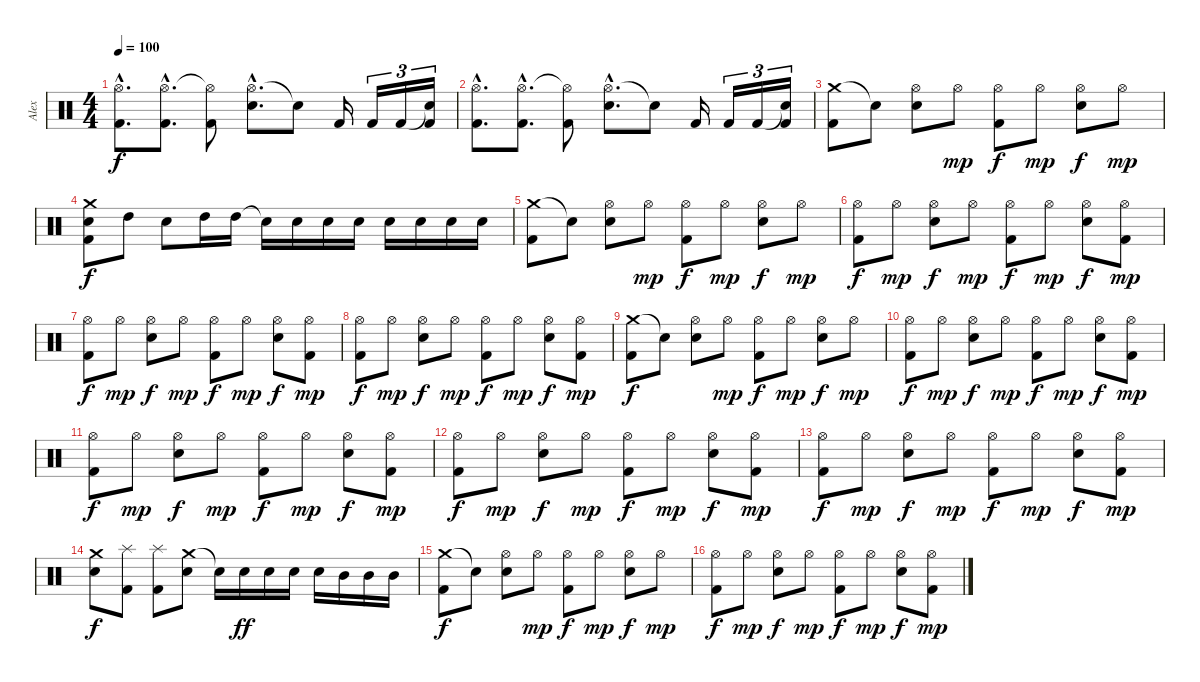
\track ("Alex" "Alex") {instrument percussion}
\staff {score}
\articulation defaults
\ts (4 4)
\tempo 100
\clef neutral
\ks c
("Hi-Hat (open)"{hac} "Kick (hit) 2"{hac}).8{d dy f} ("Hi-Hat (open)"{hac} "Kick (hit) 2"{hac}).8{d} ("Hi-Hat (open)"{t} "Kick (hit) 2").8 ("Hi-Hat (open)"{hac} "Electric Snare (hit)"{hac}).8{d} "Snare (hit)"{t}.8 "Kick (hit) 2".16 "Kick (hit) 2".16{tu (3 2)} "Kick (hit) 2".16{tu (3 2)} ("Snare (hit)"{t} "Kick (hit) 2").16{tu (3 2)} |
("Hi-Hat (open)"{hac} "Kick (hit) 2"{hac}).8{d} ("Hi-Hat (open)"{hac} "Kick (hit) 2"{hac}).8{d} ("Hi-Hat (open)"{t} "Kick (hit) 2").8 ("Hi-Hat (open)"{hac} "Electric Snare (hit)"{hac}).8{d} "Snare (hit)"{t}.8 "Kick (hit) 2".16 "Kick (hit) 2".16{tu (3 2)} "Kick (hit) 2".16{tu (3 2)} ("Snare (hit)"{t} "Kick (hit) 2").16{tu (3 2)} |
("Crash medium (hit)" "Kick (hit) 2").8 "Snare (hit)"{t}.8 ("Hi-Hat (open)" "Electric Snare (hit)").8 "Hi-Hat (open)".8{dy mp} ("Hi-Hat (open)" "Kick (hit) 2").8{dy f} "Hi-Hat (open)".8{dy mp} ("Hi-Hat (open)" "Electric Snare (hit)").8{dy f} "Hi-Hat (open)".8{dy mp} |
("Crash medium (hit)" "Electric Snare (hit)" "Kick (hit) 2").8{dy f} "High Tom (hit)".8 "Electric Snare (hit)".8 "High Tom (hit)".16 "High Tom (hit)".16 "Snare (hit)"{t}.16 "Electric Snare (hit)".16 "Electric Snare (hit)".16 "Electric Snare (hit)".16 "Electric Snare (hit)".16 "Electric Snare (hit)".16 "Electric Snare (hit)".16 "Electric Snare (hit)".16 |
("Crash medium (hit)" "Kick (hit) 2").8 "Snare (hit)"{t}.8 ("Hi-Hat (open)" "Electric Snare (hit)").8 "Hi-Hat (open)".8{dy mp} ("Hi-Hat (open)" "Kick (hit) 2").8{dy f} "Hi-Hat (open)".8{dy mp} ("Hi-Hat (open)" "Electric Snare (hit)").8{dy f} "Hi-Hat (open)".8{dy mp} |
("Hi-Hat (open)" "Kick (hit) 2").8{dy f} "Hi-Hat (open)".8{dy mp} ("Hi-Hat (open)" "Electric Snare (hit)").8{dy f} "Hi-Hat (open)".8{dy mp} ("Hi-Hat (open)" "Kick (hit) 2").8{dy f} "Hi-Hat (open)".8{dy mp} ("Hi-Hat (open)" "Electric Snare (hit)").8{dy f} ("Hi-Hat (open)" "Kick (hit) 2").8{dy mp} |
("Hi-Hat (open)" "Kick (hit) 2").8{dy f} "Hi-Hat (open)".8{dy mp} ("Hi-Hat (open)" "Electric Snare (hit)").8{dy f} "Hi-Hat (open)".8{dy mp} ("Hi-Hat (open)" "Kick (hit) 2").8{dy f} "Hi-Hat (open)".8{dy mp} ("Hi-Hat (open)" "Electric Snare (hit)").8{dy f} ("Hi-Hat (open)" "Kick (hit) 2").8{dy mp} |
("Hi-Hat (open)" "Kick (hit) 2").8{dy f} "Hi-Hat (open)".8{dy mp} ("Hi-Hat (open)" "Electric Snare (hit)").8{dy f} "Hi-Hat (open)".8{dy mp} ("Hi-Hat (open)" "Kick (hit) 2").8{dy f} "Hi-Hat (open)".8{dy mp} ("Hi-Hat (open)" "Electric Snare (hit)").8{dy f} ("Hi-Hat (open)" "Kick (hit) 2").8{dy mp} |
("Crash medium (hit)" "Kick (hit) 2").8{dy f} "Snare (hit)"{t}.8 ("Hi-Hat (open)" "Electric Snare (hit)").8 "Hi-Hat (open)".8{dy mp} ("Hi-Hat (open)" "Kick (hit) 2").8{dy f} "Hi-Hat (open)".8{dy mp} ("Hi-Hat (open)" "Electric Snare (hit)").8{dy f} "Hi-Hat (open)".8{dy mp} |
("Hi-Hat (open)" "Kick (hit) 2").8{dy f} "Hi-Hat (open)".8{dy mp} ("Hi-Hat (open)" "Electric Snare (hit)").8{dy f} "Hi-Hat (open)".8{dy mp} ("Hi-Hat (open)" "Kick (hit) 2").8{dy f} "Hi-Hat (open)".8{dy mp} ("Hi-Hat (open)" "Electric Snare (hit)").8{dy f} ("Hi-Hat (open)" "Kick (hit) 2").8{dy mp} |
("Hi-Hat (open)" "Kick (hit) 2").8{dy f} "Hi-Hat (open)".8{dy mp} ("Hi-Hat (open)" "Electric Snare (hit)").8{dy f} "Hi-Hat (open)".8{dy mp} ("Hi-Hat (open)" "Kick (hit) 2").8{dy f} "Hi-Hat (open)".8{dy mp} ("Hi-Hat (open)" "Electric Snare (hit)").8{dy f} ("Hi-Hat (open)" "Kick (hit) 2").8{dy mp} |
("Hi-Hat (open)" "Kick (hit) 2").8{dy f} "Hi-Hat (open)".8{dy mp} ("Hi-Hat (open)" "Electric Snare (hit)").8{dy f} "Hi-Hat (open)".8{dy mp} ("Hi-Hat (open)" "Kick (hit) 2").8{dy f} "Hi-Hat (open)".8{dy mp} ("Hi-Hat (open)" "Electric Snare (hit)").8{dy f} ("Hi-Hat (open)" "Kick (hit) 2").8{dy mp} |
("Hi-Hat (open)" "Kick (hit) 2").8{dy f} "Hi-Hat (open)".8{dy mp} ("Hi-Hat (open)" "Electric Snare (hit)").8{dy f} "Hi-Hat (open)".8{dy mp} ("Hi-Hat (open)" "Kick (hit) 2").8{dy f} "Hi-Hat (open)".8{dy mp} ("Hi-Hat (open)" "Electric Snare (hit)").8{dy f} ("Hi-Hat (open)" "Kick (hit) 2").8{dy mp} |
("Crash medium (hit)" "Electric Snare (hit)").8{dy f} ("Splash (hit)" "Kick (hit) 2").8 ("Splash (hit)" "Kick (hit) 2").8 ("Crash medium (hit)" "Electric Snare (hit)").8 "Snare (hit)"{t}.16 "Electric Snare (hit)".16{dy ff} "Electric Snare (hit)".16 "Electric Snare (hit)".16 "Electric Snare (hit)".16 "Mid Tom (hit)".16 "Mid Tom (hit)".16 "Mid Tom (hit)".16 |
("Crash medium (hit)" "Kick (hit) 2").8{dy f} "Snare (hit)"{t}.8 ("Hi-Hat (open)" "Electric Snare (hit)").8 "Hi-Hat (open)".8{dy mp} ("Hi-Hat (open)" "Kick (hit) 2").8{dy f} "Hi-Hat (open)".8{dy mp} ("Hi-Hat (open)" "Electric Snare (hit)").8{dy f} "Hi-Hat (open)".8{dy mp} |
("Hi-Hat (open)" "Kick (hit) 2").8{dy f} "Hi-Hat (open)".8{dy mp} ("Hi-Hat (open)" "Electric Snare (hit)").8{dy f} "Hi-Hat (open)".8{dy mp} ("Hi-Hat (open)" "Kick (hit) 2").8{dy f} "Hi-Hat (open)".8{dy mp} ("Hi-Hat (open)" "Electric Snare (hit)").8{dy f} ("Hi-Hat (open)" "Kick (hit) 2").8{dy mp}
